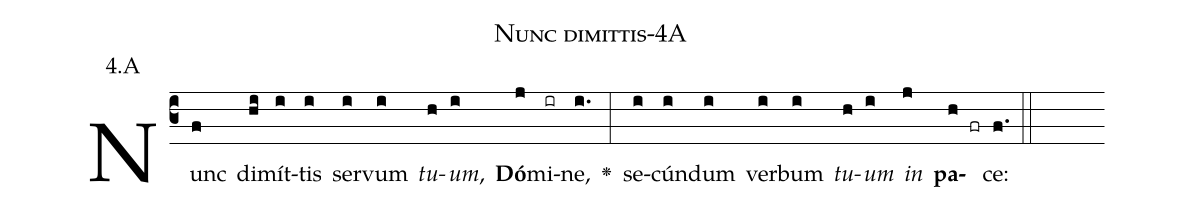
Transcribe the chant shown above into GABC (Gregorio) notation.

name: Nunc dimittis-4A;
annotation: 4.A;
%%
(c3)Nunc(f) di(hi)mít(i)tis(i) ser(i)vum(i) <i>tu</i>(h)<i>um</i>,(i) <b>Dó</b>(j)mi(ir)ne,(i.) <v>\greheightstar</v>(:) se(i)cún(i)dum(i) ver(i)bum(i) <i>tu</i>(h)<i>um</i>(i) <i>in</i>(j) <b>pa</b>(h fr)ce:(f.) (::)


%E(i) u(h) o(i) u(j) a(h) e.(f.) (::)
